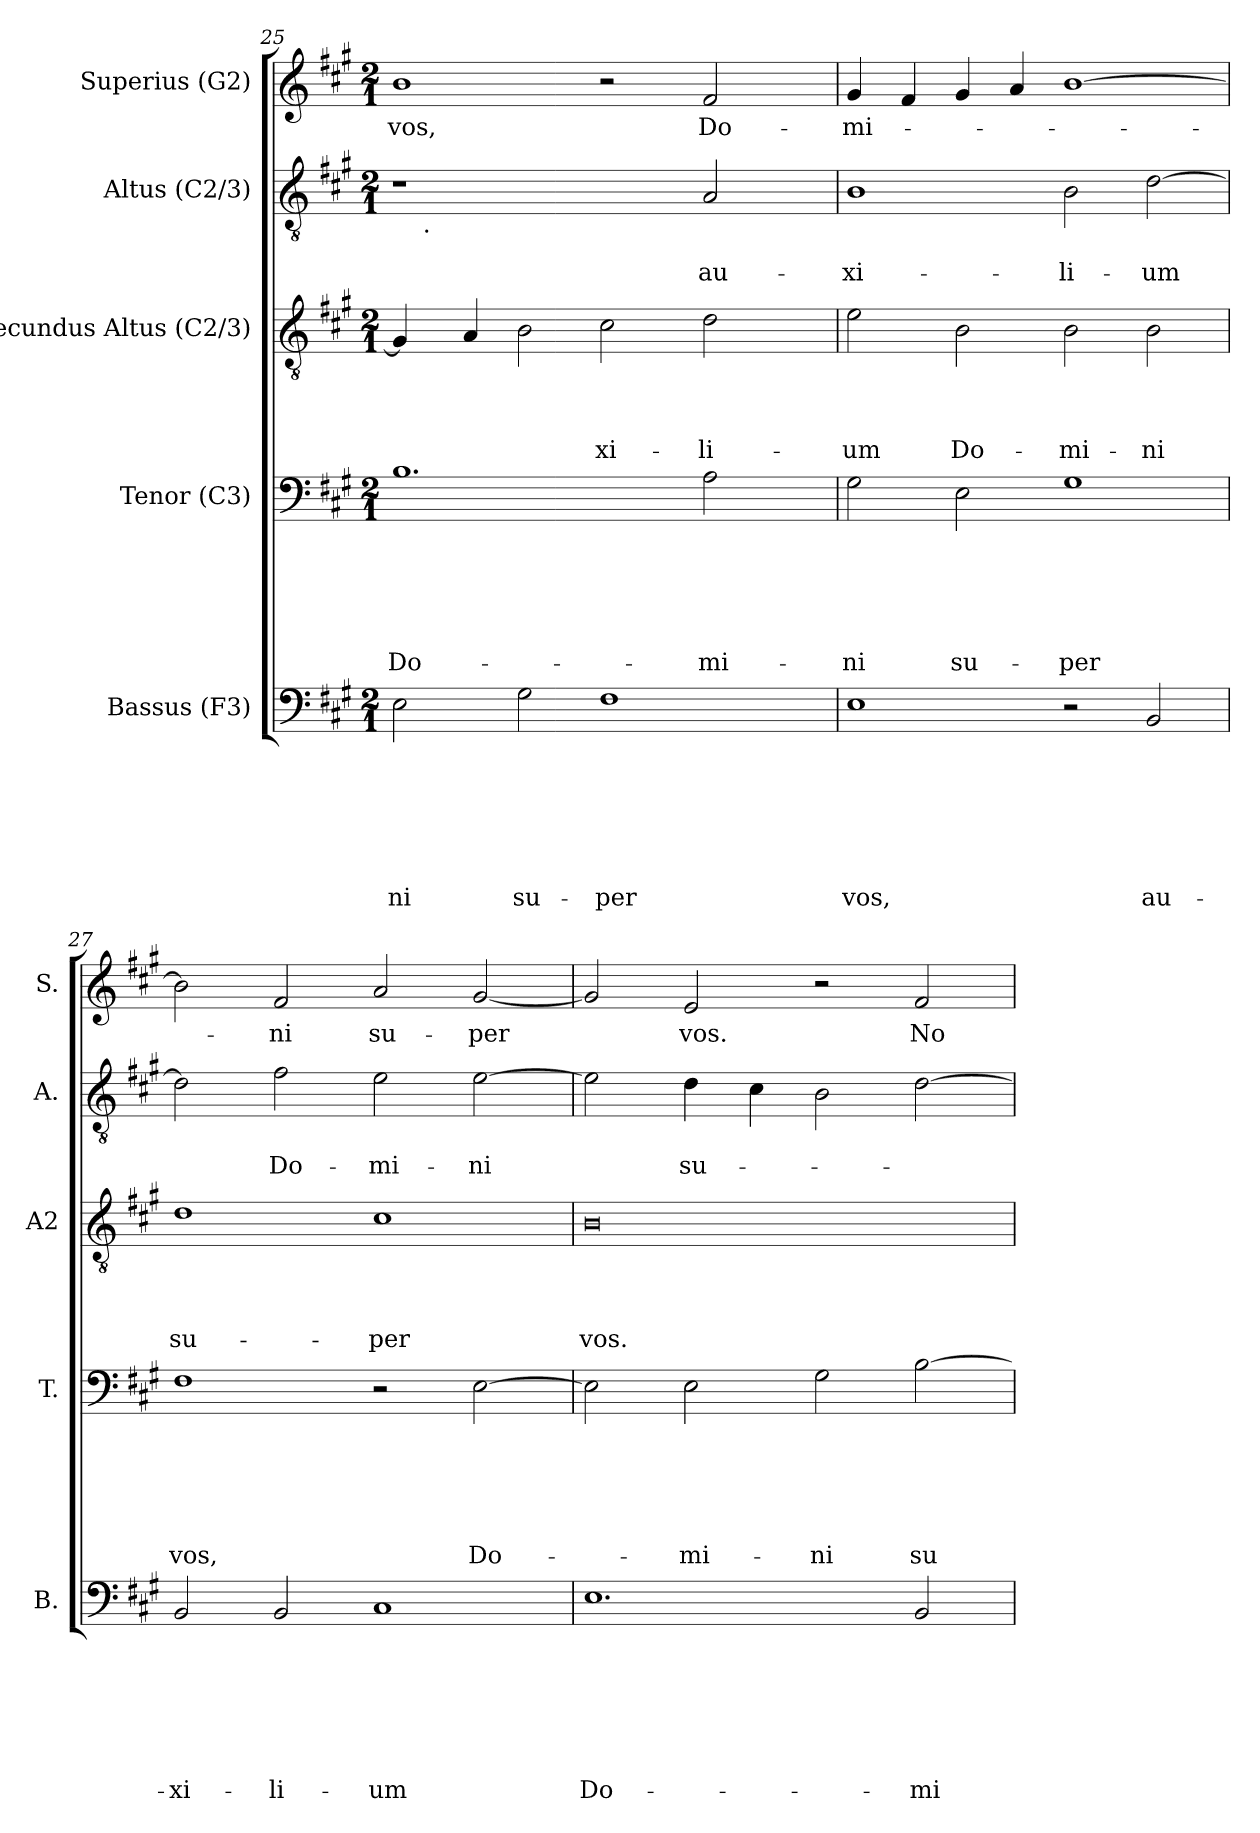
**kern	**text	**text	**text	**text	**text	**text	**text	**kern	**text	**text	**text	**text	**text	**text	**kern	**text	**text	**text	**text	**kern	**text	**text	**kern	**text
*part5	*part5	*part5	*part5	*part5	*part5	*part5	*part5	*part4	*part4	*part4	*part4	*part4	*part4	*part4	*part3	*part3	*part3	*part3	*part3	*part2	*part2	*part2	*part1	*part1
*staff5	*staff5	*staff5	*staff5	*staff5	*staff5	*staff5	*staff5	*staff4	*staff4	*staff4	*staff4	*staff4	*staff4	*staff4	*staff3	*staff3	*staff3	*staff3	*staff3	*staff2	*staff2	*staff2	*staff1	*staff1
*I"Bassus (F3)	*	*	*	*	*	*	*	*I"Tenor (C3)	*	*	*	*	*	*	*I"Secundus Altus (C2/3)	*	*	*	*	*I"Altus (C2/3)	*	*	*I"Superius (G2)	*
*I'B.	*	*	*	*	*	*	*	*I'T.	*	*	*	*	*	*	*I'A2	*	*	*	*	*I'A.	*	*	*I'S.	*
!!LO:PB:g=z
*clefF4	*	*	*	*	*	*	*	*clefF4	*	*	*	*	*	*	*clefGv2	*	*	*	*	*clefGv2	*	*	*clefG2	*
*k[f#c#g#]	*	*	*	*	*	*	*	*k[f#c#g#]	*	*	*	*	*	*	*k[f#c#g#]	*	*	*	*	*k[f#c#g#]	*	*	*k[f#c#g#]	*
*A:	*	*	*	*	*	*	*	*A:	*	*	*	*	*	*	*A:	*	*	*	*	*A:	*	*	*A:	*
*M2/1	*	*	*	*	*	*	*	*M2/1	*	*	*	*	*	*	*M2/1	*	*	*	*	*M2/1	*	*	*M2/1	*
=25	=25	=25	=25	=25	=25	=25	=25	=25	=25	=25	=25	=25	=25	=25	=25	=25	=25	=25	=25	=25	=25	=25	=25	=25
!	!	!	!	!	!	!	!LO:LY:b	!	!	!	!	!	!	!LO:LY:b	!	!	!	!	!	!	!	!	!	!LO:LY:b
*	*	*	*	*	*	*	*	*	*	*	*	*	*	*	*	*	*	*	*	*^	*	*	*	*
2E\	.	.	.	.	.	.	-ni	1.B	.	.	.	.	.	Do-	4G#/]	.	.	.	.	1r	16.ryy	.	.	1b	vos,
!	!	!	!	!	!	!	!	!	!	!	!	!	!	!	!	!	!	!	!	!	!LO:TX:b:t=.	!	!	!	!
.	.	.	.	.	.	.	.	.	.	.	.	.	.	.	.	.	.	.	.	.	1ryy	.	.	.	.
.	.	.	.	.	.	.	.	.	.	.	.	.	.	.	4A/	.	.	.	.	.	.	.	.	.	.
!	!	!	!	!	!	!	!LO:LY:b	!	!	!	!	!	!	!	!	!	!	!	!	!	!	!	!	!	!
2G#\	.	.	.	.	.	.	su-	.	.	.	.	.	.	.	2B\	.	.	.	.	.	.	.	.	.	.
!	!	!	!	!	!	!	!LO:LY:b	!	!	!	!	!	!	!	!	!	!	!	!LO:LY:b	!	!	!	!	!	!
1F#	.	.	.	.	.	.	-per	.	.	.	.	.	.	.	2c#\	.	.	.	-xi-	2ryy	.	.	.	2r	.
.	.	.	.	.	.	.	.	.	.	.	.	.	.	.	.	.	.	.	.	.	2ryy	.	.	.	.
!	!	!	!	!	!	!	!	!	!	!	!	!	!	!LO:LY:b	!	!	!	!	!LO:LY:b	!	!	!	!LO:LY:b	!	!LO:LY:b
.	.	.	.	.	.	.	.	2A\	.	.	.	.	.	-mi-	2d\	.	.	.	-li-	2A/	.	.	au-	2f#/	Do-
.	.	.	.	.	.	.	.	.	.	.	.	.	.	.	.	.	.	.	.	.	4ryy	.	.	.	.
.	.	.	.	.	.	.	.	.	.	.	.	.	.	.	.	.	.	.	.	.	8ryy	.	.	.	.
.	.	.	.	.	.	.	.	.	.	.	.	.	.	.	.	.	.	.	.	.	32ryy	.	.	.	.
=26	=26	=26	=26	=26	=26	=26	=26	=26	=26	=26	=26	=26	=26	=26	=26	=26	=26	=26	=26	=26	=26	=26	=26	=26	=26
!	!	!	!	!	!	!	!LO:LY:b	!	!	!	!	!	!	!LO:LY:b	!	!	!	!	!LO:LY:b	!	!	!	!LO:LY:b	!	!LO:LY:b
*	*	*	*	*	*	*	*	*	*	*	*	*	*	*	*	*	*	*	*	*v	*v	*	*	*	*
1E	.	.	.	.	.	.	vos,	2G#\	.	.	.	.	.	-ni	2e\	.	.	.	-um	1B	.	-xi-	4g#/	-mi-
.	.	.	.	.	.	.	.	.	.	.	.	.	.	.	.	.	.	.	.	.	.	.	4f#/	.
!	!	!	!	!	!	!	!	!	!	!	!	!	!	!LO:LY:b	!	!	!	!	!LO:LY:b	!	!	!	!	!
.	.	.	.	.	.	.	.	2E\	.	.	.	.	.	su-	2B\	.	.	.	Do-	.	.	.	4g#/	.
.	.	.	.	.	.	.	.	.	.	.	.	.	.	.	.	.	.	.	.	.	.	.	4a/	.
!	!	!	!	!	!	!	!	!	!	!	!	!	!	!LO:LY:b	!	!	!	!	!LO:LY:b	!	!	!LO:LY:b	!	!
2r	.	.	.	.	.	.	.	1G#	.	.	.	.	.	-per	2B\	.	.	.	-mi-	2B\	.	-li-	[>1b	.
!	!	!	!	!	!	!	!LO:LY:b	!	!	!	!	!	!	!	!	!	!	!	!LO:LY:b	!	!	!LO:LY:b	!	!
2BB/	.	.	.	.	.	.	au-	.	.	.	.	.	.	.	2B\	.	.	.	-ni	[>2d\	.	-um	.	.
=27	=27	=27	=27	=27	=27	=27	=27	=27	=27	=27	=27	=27	=27	=27	=27	=27	=27	=27	=27	=27	=27	=27	=27	=27
!	!	!	!	!	!	!	!LO:LY:b	!	!	!	!	!	!	!LO:LY:b	!	!	!	!	!LO:LY:b	!	!	!	!	!
2BB/	.	.	.	.	.	.	-xi-	1F#	.	.	.	.	.	vos,	1d	.	.	.	su-	2d\]	.	.	2b\]	.
!	!	!	!	!	!	!	!LO:LY:b	!	!	!	!	!	!	!	!	!	!	!	!	!	!	!LO:LY:b	!	!LO:LY:b
2BB/	.	.	.	.	.	.	-li-	.	.	.	.	.	.	.	.	.	.	.	.	2f#\	.	Do-	2f#/	-ni
!	!	!	!	!	!	!	!LO:LY:b	!	!	!	!	!	!	!	!	!	!	!	!LO:LY:b	!	!	!LO:LY:b	!	!LO:LY:b
1C#	.	.	.	.	.	.	-um	2r	.	.	.	.	.	.	1c#	.	.	.	-per	2e\	.	-mi-	2a/	su-
!	!	!	!	!	!	!	!	!	!	!	!	!	!	!LO:LY:b	!	!	!	!	!	!	!	!LO:LY:b	!	!LO:LY:b
.	.	.	.	.	.	.	.	[>2E\	.	.	.	.	.	Do-	.	.	.	.	.	[>2e\	.	-ni	[<2g#/	-per
=28	=28	=28	=28	=28	=28	=28	=28	=28	=28	=28	=28	=28	=28	=28	=28	=28	=28	=28	=28	=28	=28	=28	=28	=28
!	!	!	!	!	!	!	!LO:LY:b	!	!	!	!	!	!	!	!	!	!	!	!LO:LY:b	!	!	!	!	!
1.E	.	.	.	.	.	.	Do-	2E\]	.	.	.	.	.	.	0B	.	.	.	vos.	2e\]	.	.	2g#/]	.
!	!	!	!	!	!	!	!	!	!	!	!	!	!	!LO:LY:b	!	!	!	!	!	!	!	!LO:LY:b	!	!LO:LY:b
.	.	.	.	.	.	.	.	2E\	.	.	.	.	.	-mi-	.	.	.	.	.	4d\	.	su-	2e/	vos.
.	.	.	.	.	.	.	.	.	.	.	.	.	.	.	.	.	.	.	.	4c#\	.	.	.	.
!	!	!	!	!	!	!	!	!	!	!	!	!	!	!LO:LY:b	!	!	!	!	!	!	!	!	!	!
.	.	.	.	.	.	.	.	2G#\	.	.	.	.	.	-ni	.	.	.	.	.	2B\	.	.	2r	.
!	!	!	!	!	!	!	!LO:LY:b	!	!	!	!	!	!	!LO:LY:b	!	!	!	!	!	!	!	!	!	!LO:LY:b
2BB/	.	.	.	.	.	.	-mi-	[<2B\	.	.	.	.	.	su-	.	.	.	.	.	[<2d\	.	.	2f#/	No-
=	=	=	=	=	=	=	=	=	=	=	=	=	=	=	=	=	=	=	=	=	=	=	=	=
*-	*-	*-	*-	*-	*-	*-	*-	*-	*-	*-	*-	*-	*-	*-	*-	*-	*-	*-	*-	*-	*-	*-	*-	*-
